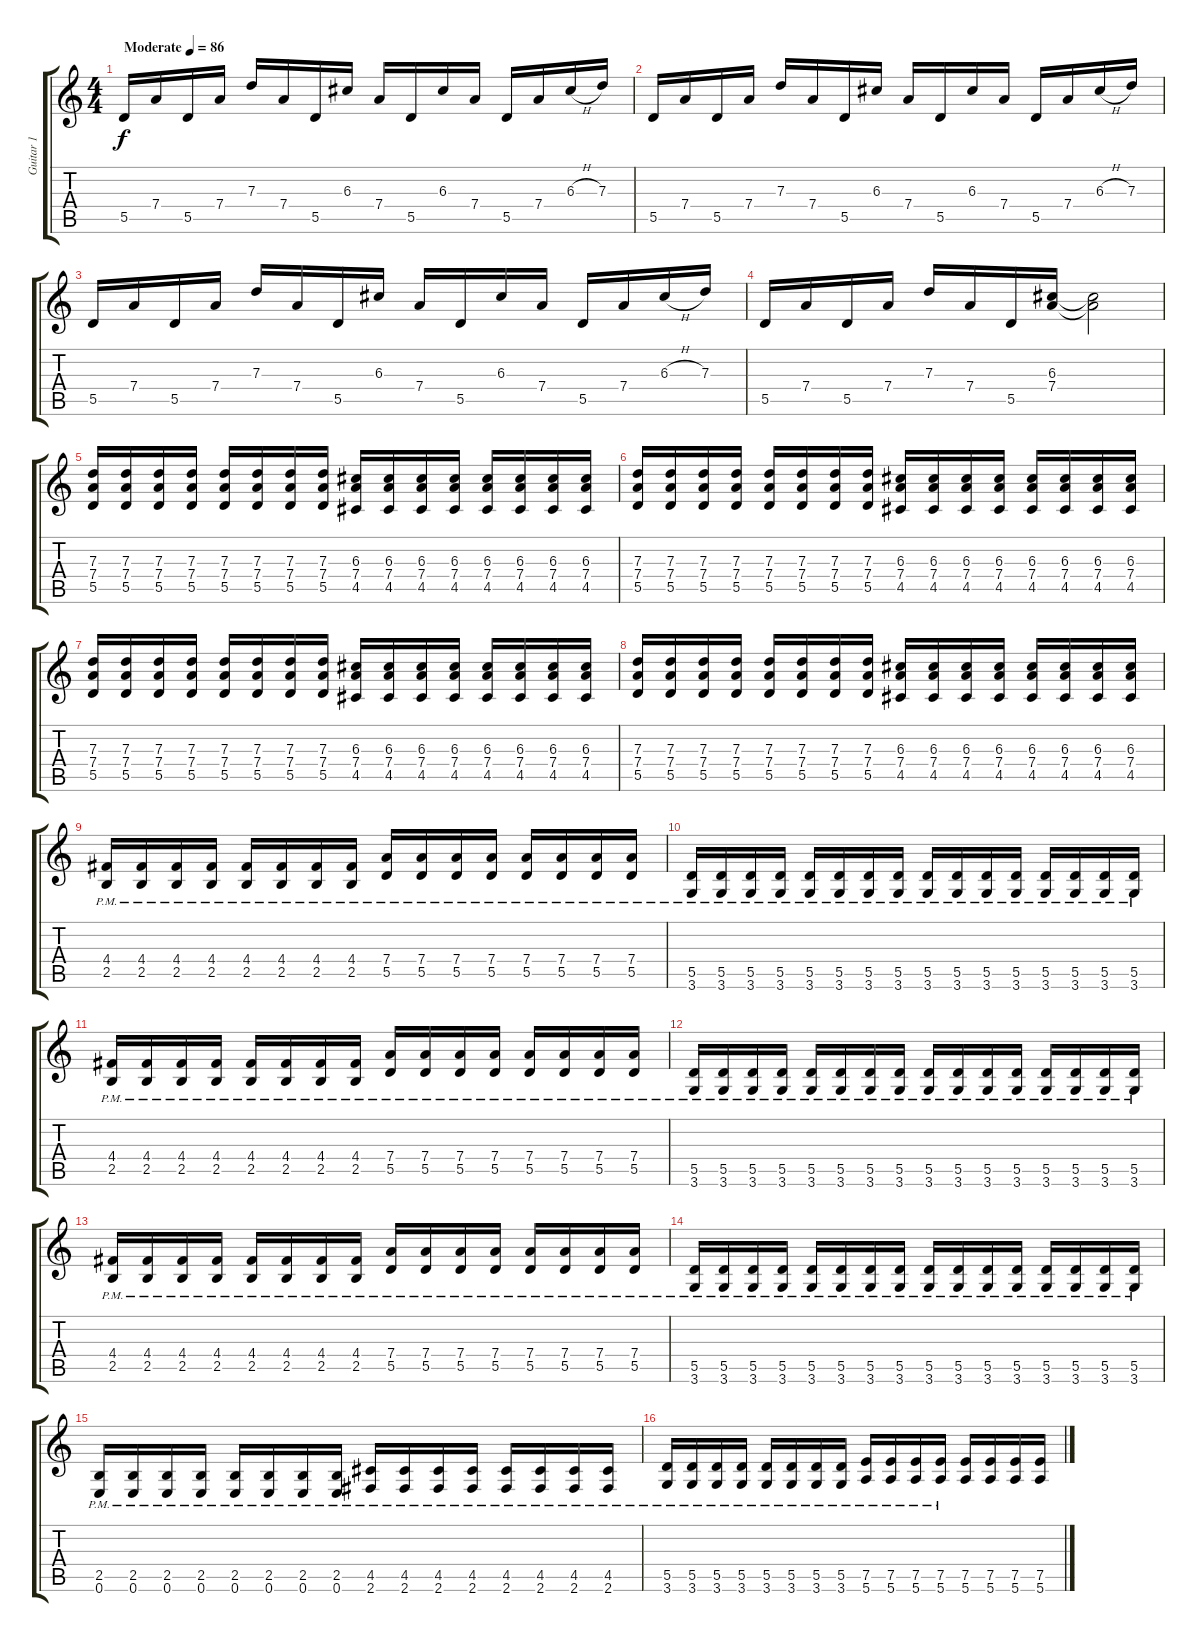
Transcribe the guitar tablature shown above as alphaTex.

\track ("Guitar 1" "Guitar 1") {instrument overdrivenguitar}
\staff {score tabs}
\tuning (E4 B3 G3 D3 A2 E2) {hide}
\ts (4 4)
\tempo (86 "Moderate")
\clef g2
\ks c
5.5.16{dy f instrument overdrivenguitar} 7.4.16 5.5.16 7.4.16 7.3.16 7.4.16 5.5.16 6.3.16 7.4.16 5.5.16 6.3.16 7.4.16 5.5.16 7.4.16 6.3{h}.16 7.3.16 |
5.5.16 7.4.16 5.5.16 7.4.16 7.3.16 7.4.16 5.5.16 6.3.16 7.4.16 5.5.16 6.3.16 7.4.16 5.5.16 7.4.16 6.3{h}.16 7.3.16 |
5.5.16 7.4.16 5.5.16 7.4.16 7.3.16 7.4.16 5.5.16 6.3.16 7.4.16 5.5.16 6.3.16 7.4.16 5.5.16 7.4.16 6.3{h}.16 7.3.16 |
5.5.16 7.4.16 5.5.16 7.4.16 7.3.16 7.4.16 5.5.16 (6.3 7.4).16 (6.3{t} 7.4{t}).2 |
(7.3 7.4 5.5).16{instrument distortionguitar} (7.3 7.4 5.5).16 (7.3 7.4 5.5).16 (7.3 7.4 5.5).16 (7.3 7.4 5.5).16 (7.3 7.4 5.5).16 (7.3 7.4 5.5).16 (7.3 7.4 5.5).16 (6.3 7.4 4.5).16 (6.3 7.4 4.5).16 (6.3 7.4 4.5).16 (6.3 7.4 4.5).16 (6.3 7.4 4.5).16 (6.3 7.4 4.5).16 (6.3 7.4 4.5).16 (6.3 7.4 4.5).16 |
(7.3 7.4 5.5).16 (7.3 7.4 5.5).16 (7.3 7.4 5.5).16 (7.3 7.4 5.5).16 (7.3 7.4 5.5).16 (7.3 7.4 5.5).16 (7.3 7.4 5.5).16 (7.3 7.4 5.5).16 (6.3 7.4 4.5).16 (6.3 7.4 4.5).16 (6.3 7.4 4.5).16 (6.3 7.4 4.5).16 (6.3 7.4 4.5).16 (6.3 7.4 4.5).16 (6.3 7.4 4.5).16 (6.3 7.4 4.5).16 |
(7.3 7.4 5.5).16 (7.3 7.4 5.5).16 (7.3 7.4 5.5).16 (7.3 7.4 5.5).16 (7.3 7.4 5.5).16 (7.3 7.4 5.5).16 (7.3 7.4 5.5).16 (7.3 7.4 5.5).16 (6.3 7.4 4.5).16 (6.3 7.4 4.5).16 (6.3 7.4 4.5).16 (6.3 7.4 4.5).16 (6.3 7.4 4.5).16 (6.3 7.4 4.5).16 (6.3 7.4 4.5).16 (6.3 7.4 4.5).16 |
(7.3 7.4 5.5).16 (7.3 7.4 5.5).16 (7.3 7.4 5.5).16 (7.3 7.4 5.5).16 (7.3 7.4 5.5).16 (7.3 7.4 5.5).16 (7.3 7.4 5.5).16 (7.3 7.4 5.5).16 (6.3 7.4 4.5).16 (6.3 7.4 4.5).16 (6.3 7.4 4.5).16 (6.3 7.4 4.5).16 (6.3 7.4 4.5).16 (6.3 7.4 4.5).16 (6.3 7.4 4.5).16 (6.3 7.4 4.5).16 |
(4.4{pm} 2.5{pm}).16{instrument overdrivenguitar} (4.4{pm} 2.5{pm}).16 (4.4{pm} 2.5{pm}).16 (4.4{pm} 2.5{pm}).16 (4.4{pm} 2.5{pm}).16 (4.4{pm} 2.5{pm}).16 (4.4{pm} 2.5{pm}).16 (4.4{pm} 2.5{pm}).16 (7.4{pm} 5.5{pm}).16 (7.4{pm} 5.5{pm}).16 (7.4{pm} 5.5{pm}).16 (7.4{pm} 5.5{pm}).16 (7.4{pm} 5.5{pm}).16 (7.4{pm} 5.5{pm}).16 (7.4{pm} 5.5{pm}).16 (7.4{pm} 5.5{pm}).16 |
(5.5{pm} 3.6{pm}).16 (5.5{pm} 3.6{pm}).16 (5.5{pm} 3.6{pm}).16 (5.5{pm} 3.6{pm}).16 (5.5{pm} 3.6{pm}).16 (5.5{pm} 3.6{pm}).16 (5.5{pm} 3.6{pm}).16 (5.5{pm} 3.6{pm}).16 (5.5{pm} 3.6{pm}).16 (5.5{pm} 3.6{pm}).16 (5.5{pm} 3.6{pm}).16 (5.5{pm} 3.6{pm}).16 (5.5{pm} 3.6{pm}).16 (5.5{pm} 3.6{pm}).16 (5.5{pm} 3.6{pm}).16 (5.5{pm} 3.6{pm}).16 |
(4.4{pm} 2.5{pm}).16 (4.4{pm} 2.5{pm}).16 (4.4{pm} 2.5{pm}).16 (4.4{pm} 2.5{pm}).16 (4.4{pm} 2.5{pm}).16 (4.4{pm} 2.5{pm}).16 (4.4{pm} 2.5{pm}).16 (4.4{pm} 2.5{pm}).16 (7.4{pm} 5.5{pm}).16 (7.4{pm} 5.5{pm}).16 (7.4{pm} 5.5{pm}).16 (7.4{pm} 5.5{pm}).16 (7.4{pm} 5.5{pm}).16 (7.4{pm} 5.5{pm}).16 (7.4{pm} 5.5{pm}).16 (7.4{pm} 5.5{pm}).16 |
(5.5{pm} 3.6{pm}).16 (5.5{pm} 3.6{pm}).16 (5.5{pm} 3.6{pm}).16 (5.5{pm} 3.6{pm}).16 (5.5{pm} 3.6{pm}).16 (5.5{pm} 3.6{pm}).16 (5.5{pm} 3.6{pm}).16 (5.5{pm} 3.6{pm}).16 (5.5{pm} 3.6{pm}).16 (5.5{pm} 3.6{pm}).16 (5.5{pm} 3.6{pm}).16 (5.5{pm} 3.6{pm}).16 (5.5{pm} 3.6{pm}).16 (5.5{pm} 3.6{pm}).16 (5.5{pm} 3.6{pm}).16 (5.5{pm} 3.6{pm}).16 |
(4.4{pm} 2.5{pm}).16 (4.4{pm} 2.5{pm}).16 (4.4{pm} 2.5{pm}).16 (4.4{pm} 2.5{pm}).16 (4.4{pm} 2.5{pm}).16 (4.4{pm} 2.5{pm}).16 (4.4{pm} 2.5{pm}).16 (4.4{pm} 2.5{pm}).16 (7.4{pm} 5.5{pm}).16 (7.4{pm} 5.5{pm}).16 (7.4{pm} 5.5{pm}).16 (7.4{pm} 5.5{pm}).16 (7.4{pm} 5.5{pm}).16 (7.4{pm} 5.5{pm}).16 (7.4{pm} 5.5{pm}).16 (7.4{pm} 5.5{pm}).16 |
(5.5{pm} 3.6{pm}).16 (5.5{pm} 3.6{pm}).16 (5.5{pm} 3.6{pm}).16 (5.5{pm} 3.6{pm}).16 (5.5{pm} 3.6{pm}).16 (5.5{pm} 3.6{pm}).16 (5.5{pm} 3.6{pm}).16 (5.5{pm} 3.6{pm}).16 (5.5{pm} 3.6{pm}).16 (5.5{pm} 3.6{pm}).16 (5.5{pm} 3.6{pm}).16 (5.5{pm} 3.6{pm}).16 (5.5{pm} 3.6{pm}).16 (5.5{pm} 3.6{pm}).16 (5.5{pm} 3.6{pm}).16 (5.5{pm} 3.6{pm}).16 |
(2.5{pm} 0.6{pm}).16 (2.5{pm} 0.6{pm}).16 (2.5{pm} 0.6{pm}).16 (2.5{pm} 0.6{pm}).16 (2.5{pm} 0.6{pm}).16 (2.5{pm} 0.6{pm}).16 (2.5{pm} 0.6{pm}).16 (2.5{pm} 0.6{pm}).16 (4.5{pm} 2.6{pm}).16 (4.5{pm} 2.6{pm}).16 (4.5{pm} 2.6{pm}).16 (4.5{pm} 2.6{pm}).16 (4.5{pm} 2.6{pm}).16 (4.5{pm} 2.6{pm}).16 (4.5{pm} 2.6{pm}).16 (4.5{pm} 2.6{pm}).16 |
(5.5{pm} 3.6{pm}).16 (5.5{pm} 3.6{pm}).16 (5.5{pm} 3.6{pm}).16 (5.5{pm} 3.6{pm}).16 (5.5{pm} 3.6{pm}).16 (5.5{pm} 3.6{pm}).16 (5.5{pm} 3.6{pm}).16 (5.5{pm} 3.6{pm}).16 (7.5{pm} 5.6{pm}).16 (7.5{pm} 5.6{pm}).16 (7.5{pm} 5.6{pm}).16 (7.5{pm} 5.6{pm}).16 (7.5 5.6).16 (7.5 5.6).16 (7.5 5.6).16 (7.5 5.6).16
